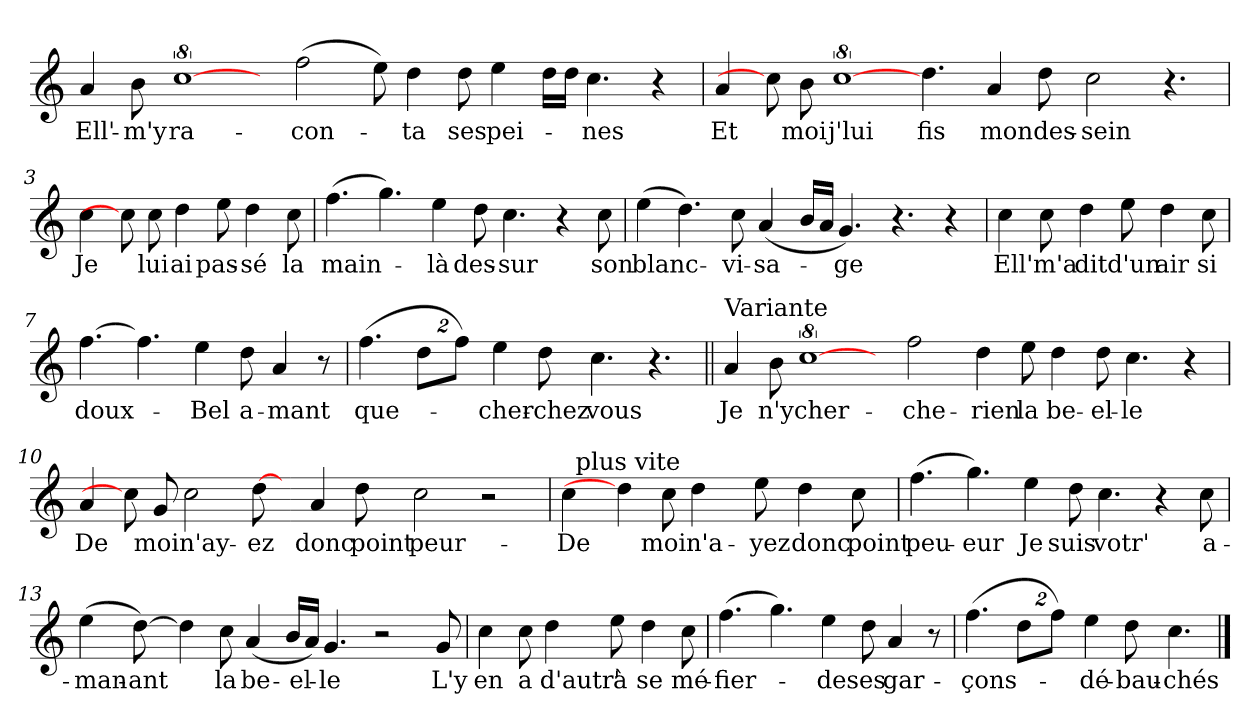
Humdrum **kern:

**kern	**text
*part1	*part1
*staff1	*staff1
*clefG2	*
*k[]	*
*C:	*
=1	=1
!	!LO:LY:b
4a/	Ell'-
!	!LO:LY:b
8b\	-m'y
!	!LO:LY:b
[8%5cc\	ra-
8ryy	.
!	!LO:LY:b
(>2ff\	-con-
8ee\)	.
!	!LO:LY:b
4dd\	-ta
!	!LO:LY:b
8dd\	ses
!	!LO:LY:b
4ee\	pei-
16dd\LL	.
16dd\JJ	.
!	!LO:LY:b
4.cc\	-nes
4r	.
=2	=2
!	!LO:LY:b
4a/	Et
8cc\]	.
!	!LO:LY:b
8b\	moi
!	!LO:LY:b
[8%5cc\	j'lui
!	!LO:LY:b
4.dd\	fis
!	!LO:LY:b
4a/	mon
!	!LO:LY:b
8dd\	des-
!	!LO:LY:b
2cc\	-sein
4.r	.
!!LO:LB:g=z
=3	=3
!	!LO:LY:b
4cc\	Je
8cc\]	.
!	!LO:LY:b
8cc\	lui
!	!LO:LY:b
4dd\	ai
!	!LO:LY:b
8ee\	pas-
!	!LO:LY:b
4dd\	-sé
!	!LO:LY:b
8cc\	la
=4	=4
!	!LO:LY:b
(>4.ff\	main-
4.gg\)	.
!	!LO:LY:b
4ee\	-là
!	!LO:LY:b
8dd\	des-
!	!LO:LY:b
4.cc\	-sur
4r	.
!	!LO:LY:b
8cc\	son
=5	=5
!	!LO:LY:b
(>4ee\	blanc-
4.dd\)	.
!	!LO:LY:b
8cc\	-vi-
!	!LO:LY:b
(<4a/	-sa-
16b/LL	.
16a/JJ	.
!	!LO:LY:b
4.g/)	-ge
4.r	.
4r	.
!!LO:LB:g=z
=6	=6
!	!LO:LY:b
4cc\	Ell'
!	!LO:LY:b
8cc\	m'a
!	!LO:LY:b
4dd\	dit
!	!LO:LY:b
8ee\	d'un
!	!LO:LY:b
4dd\	air
!	!LO:LY:b
8cc\	si
=7	=7
!	!LO:LY:b
[4.ff\	doux-
4.ff\]	.
!	!LO:LY:b
4ee\	-Bel
!	!LO:LY:b
8dd\	a-
!	!LO:LY:b
4a/	-mant
8r	.
=8	=8
!	!LO:LY:b
(>4.ff\	que-
16%3dd\L	.
16%3ff\J)	.
!	!LO:LY:b
4ee\	-cher-
!	!LO:LY:b
8dd\	-chez
!	!LO:LY:b
4.cc\	vous
4.r	.
!!LO:LB:g=z
=9||	=9||
!LO:TX:a:t=Variante	!
!	!LO:LY:b
4a/	Je
!	!LO:LY:b
8b\	n'y
!	!LO:LY:b
[8%5cc\	cher-
8ryy	.
!	!LO:LY:b
2ff\	-che-
!	!LO:LY:b
4dd\	-rien
!	!LO:LY:b
8ee\	la
!	!LO:LY:b
4dd\	be-
!	!LO:LY:b
8dd\	-el-
!	!LO:LY:b
4.cc\	-le
4r	.
=10	=10
!	!LO:LY:b
4a/	De
8cc\]	.
!	!LO:LY:b
8g/	moi
!	!LO:LY:b
2cc\	n'ay-
!	!LO:LY:b
[8dd\	-ez
8ryy	.
!	!LO:LY:b
4a/	donc
!	!LO:LY:b
8dd\	point
!	!LO:LY:b
2cc\	peur-
2r	.
!!LO:LB:g=z
=11	=11
!	!LO:LY:b
*^	*
4cc\	48ryy	-De
.	192ryy	.
!	!LO:TX:a:t=plus vite	!
.	3%2ryy	.
4dd\]	.	.
!	!	!LO:LY:b
8cc\	.	moi
!	!	!LO:LY:b
4dd\	.	n'a-
.	6ryy	.
.	12ryy	.
!	!	!LO:LY:b
8ee\	.	-yez
.	24ryy	.
.	96.ryy	.
!	!	!LO:LY:b
4dd\	4.ryy	donc
!	!	!LO:LY:b
8cc\	.	point
=12	=12	=12
!	!	!LO:LY:b
*v	*v	*
(>4.ff\	peu-
!	!LO:LY:b
4.gg\)	-eur
!	!LO:LY:b
4ee\	Je
!	!LO:LY:b
8dd\	suis
!	!LO:LY:b
4.cc\	votr'
4r	.
!	!LO:LY:b
8cc\	a-
=13	=13
!	!LO:LY:b
(>4ee\	-man-
!	!LO:LY:b
[8dd\)	-ant
4dd\]	.
!	!LO:LY:b
8cc\	la
!	!LO:LY:b
(<4a/	be-
16b/LL	.
!	!LO:LY:b
16a/JJ)	-el-
!	!LO:LY:b
4.g/	-le
2r	.
!	!LO:LY:b
8g/	L'y
!!LO:LB:g=z
=14	=14
!	!LO:LY:b
4cc\	en
!	!LO:LY:b
8cc\	a
!	!LO:LY:b
4dd\	d'autr'
!	!LO:LY:b
8ee\	à
!	!LO:LY:b
4dd\	se
!	!LO:LY:b
8cc\	mé-
=15	=15
!	!LO:LY:b
(>4.ff\	-fier-
4.gg\)	.
!	!LO:LY:b
4ee\	-de
!	!LO:LY:b
8dd\	ses
!	!LO:LY:b
4a/	gar-
8r	.
=16	=16
!	!LO:LY:b
(>4.ff\	-çons-
16%3dd\L	.
16%3ff\J)	.
!	!LO:LY:b
4ee\	-dé-
!	!LO:LY:b
8dd\	-bau-
!	!LO:LY:b
4.cc\	-chés
==	==
*-	*-
